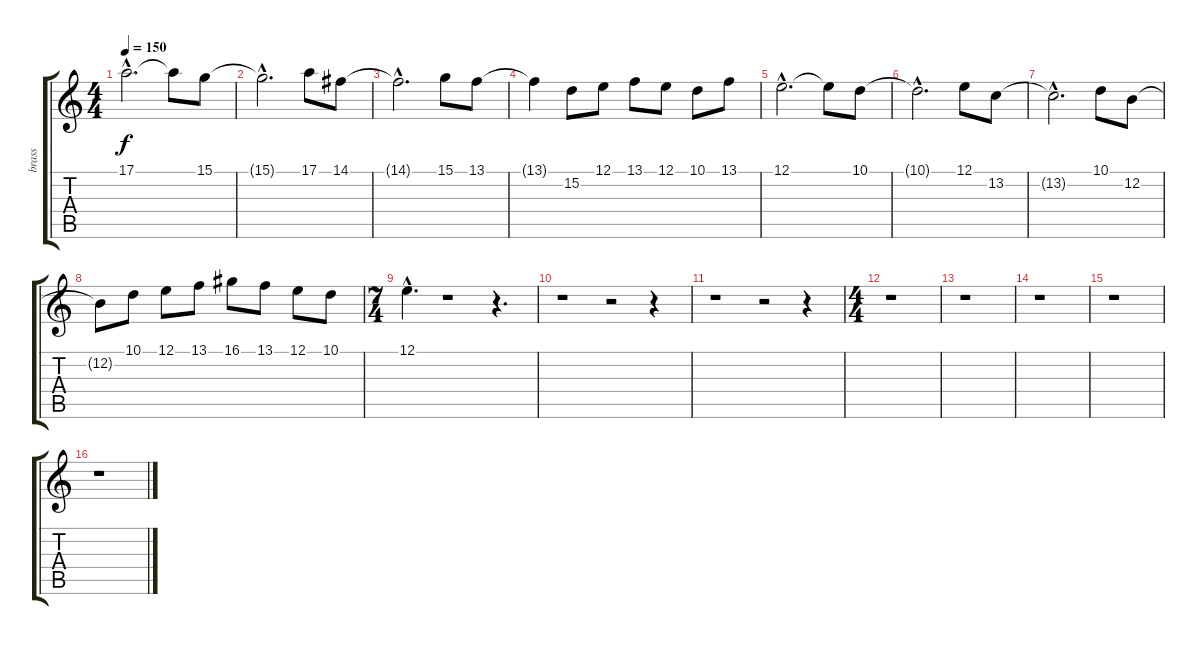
\track ("brass" "brass") {instrument synthbrass1}
\staff {score tabs}
\tuning (E4 B3 G3 D3 A2 E2) {hide}
\ts (4 4)
\tempo 150
\clef g2
\ks c
17.1{hac}.2{d dy f} 17.1{t}.8 15.1.8 |
15.1{hac t}.2{d} 17.1.8 14.1.8 |
14.1{hac t}.2{d} 15.1.8 13.1.8 |
13.1{t}.4 15.2.8 12.1.8 13.1.8 12.1.8 10.1.8 13.1.8 |
12.1{hac}.2{d} 12.1{t}.8 10.1.8 |
10.1{hac t}.2{d} 12.1.8 13.2.8 |
13.2{hac t}.2{d} 10.1.8 12.2.8 |
12.2{t}.8 10.1.8 12.1.8 13.1.8 16.1.8 13.1.8 12.1.8 10.1.8 |
\ts (7 4)
12.1{hac}.4{d} r.1 r.4{d} |
r.1 r.2 r.4 |
r.1 r.2 r.4 |
\ts (4 4)
r.1 |
r.1 |
r.1 |
r.1 |
r.1
